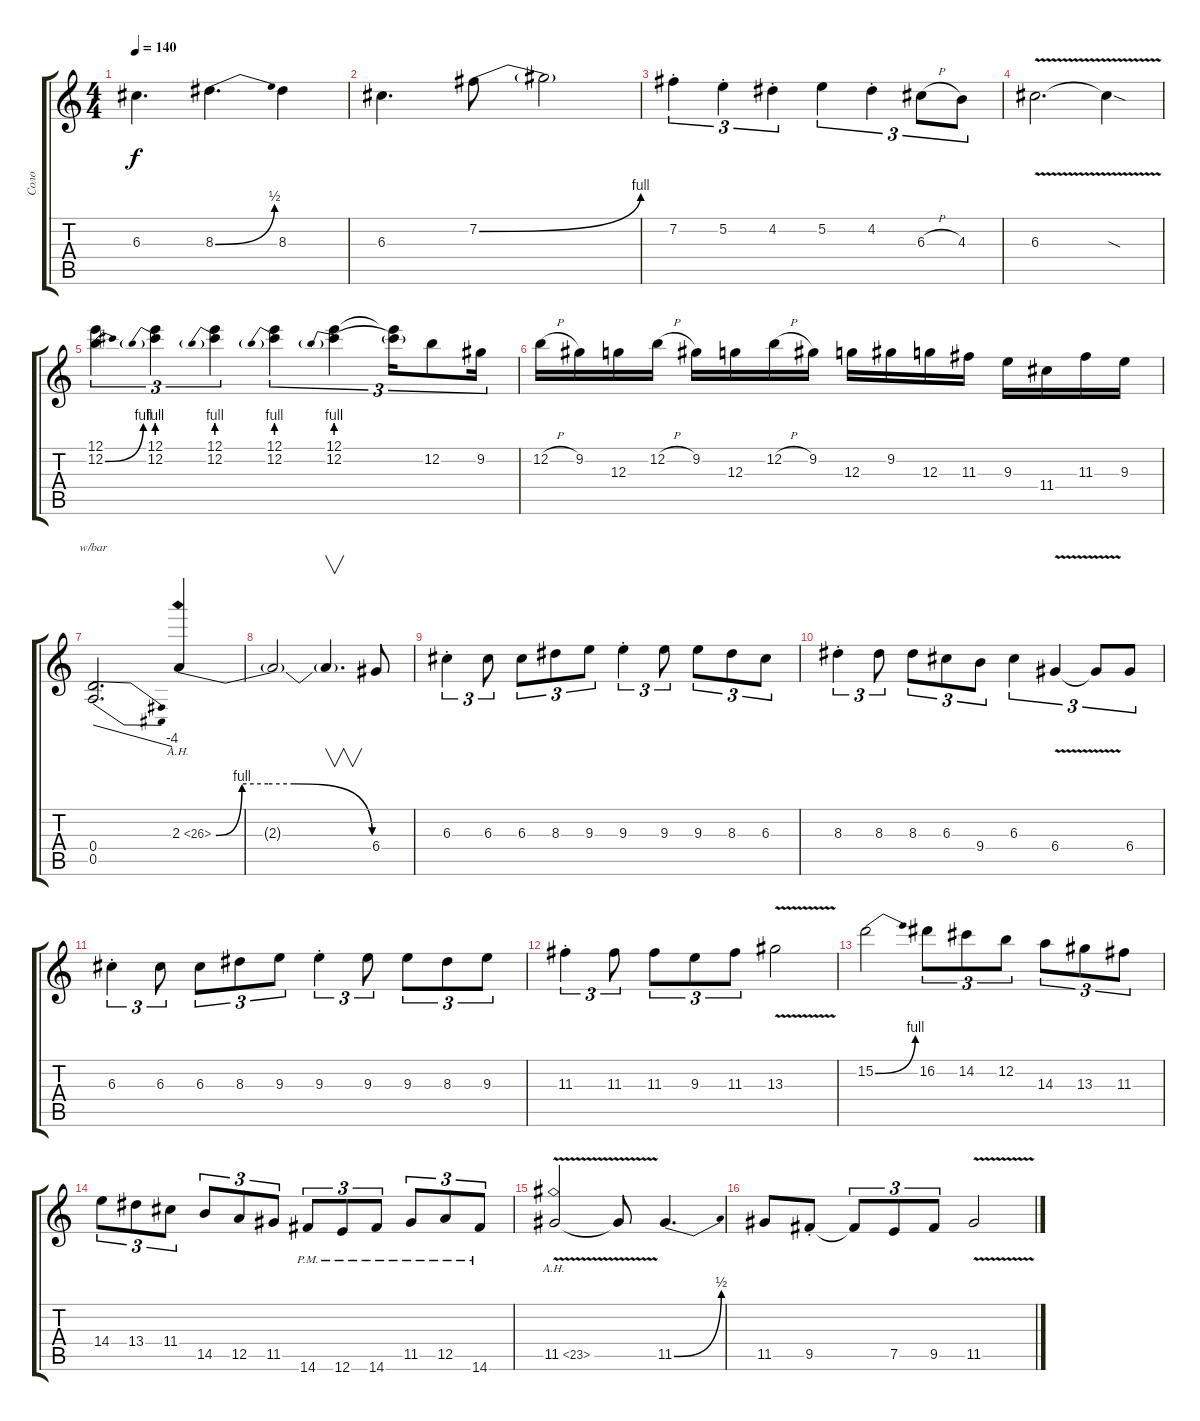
\track ("Соло" "Соло") {instrument distortionguitar}
\staff {score tabs}
\tuning (E4 B3 G3 D3 A2 E2) {hide}
\ts (4 4)
\tempo 140
\clef g2
\ks c
6.3.4{d dy f} 8.3{be (bend 0 0 60 2)}.4{d} 8.3.4 |
6.3.4{d} 7.2{be (bend 0 0 60 4)}.8 7.2{t}.2 |
7.2{st}.4{tu (3 2)} 5.2{st}.4{tu (3 2)} 4.2{st}.4{tu (3 2)} 5.2.4{tu (3 2)} 4.2{st}.4{tu (3 2)} 6.3{h}.8{tu (3 2)} 4.3.8{tu (3 2)} |
6.3{v}.2{d} 6.3{sod t}.4 |
(12.1 12.2{be (bend 0 0 60 4)}).4{tu (3 2)} (12.1 12.2{be (prebend 0 4 60 4)}).4{tu (3 2)} (12.1 12.2{be (prebend 0 4 60 4)}).4{tu (3 2)} (12.1 12.2{be (prebend 0 4 60 4)}).4{tu (3 2)} (12.1 12.2{be (prebend 0 4 60 4)}).4{tu (3 2)} (12.1{t} 12.2{t}).16{tu (3 2)} 12.2.8{tu (3 2)} 9.2.16{tu (3 2)} |
12.2{h}.16 9.2.16 12.3.16 12.2{h}.16 9.2.16 12.3.16 12.2{h}.16 9.2.16 12.3.16 9.2.16 12.3.16 11.3.16 9.3.16 11.4.16 11.3.16 9.3.16 |
(0.4 0.5).2{d tbe (dive default 0 0 60 -16)} 2.3{be (custom 0 0 10 4 20 4 30 4 60 0) ah 24}.4 |
2.3{t}.2 2.3{t}.4{v d} 6.4.8 |
6.3{st}.4{tu (3 2)} 6.3.8{tu (3 2)} 6.3.8{tu (3 2)} 8.3.8{tu (3 2)} 9.3.8{tu (3 2)} 9.3{st}.4{tu (3 2)} 9.3.8{tu (3 2)} 9.3.8{tu (3 2)} 8.3.8{tu (3 2)} 6.3.8{tu (3 2)} |
8.3{st}.4{tu (3 2)} 8.3.8{tu (3 2)} 8.3.8{tu (3 2)} 6.3.8{tu (3 2)} 9.4.8{tu (3 2)} 6.3.4{tu (3 2)} 6.4{v}.4{tu (3 2)} 6.4{t}.8{tu (3 2)} 6.4.8{tu (3 2)} |
6.3{st}.4{tu (3 2)} 6.3.8{tu (3 2)} 6.3.8{tu (3 2)} 8.3.8{tu (3 2)} 9.3.8{tu (3 2)} 9.3{st}.4{tu (3 2)} 9.3.8{tu (3 2)} 9.3.8{tu (3 2)} 8.3.8{tu (3 2)} 9.3.8{tu (3 2)} |
11.3{st}.4{tu (3 2)} 11.3.8{tu (3 2)} 11.3.8{tu (3 2)} 9.3.8{tu (3 2)} 11.3.8{tu (3 2)} 13.3{v}.2 |
15.2{be (bend 0 0 60 4)}.2 16.2.8{tu (3 2)} 14.2.8{tu (3 2)} 12.2.8{tu (3 2)} 14.3.8{tu (3 2)} 13.3.8{tu (3 2)} 11.3.8{tu (3 2)} |
14.4.8{tu (3 2)} 13.4.8{tu (3 2)} 11.4.8{tu (3 2)} 14.5.8{tu (3 2)} 12.5.8{tu (3 2)} 11.5.8{tu (3 2)} 14.6{pm}.8{tu (3 2)} 12.6{pm}.8{tu (3 2)} 14.6{pm}.8{tu (3 2)} 11.5{pm}.8{tu (3 2)} 12.5{pm}.8{tu (3 2)} 14.6{pm}.8{tu (3 2)} |
11.5{ah 12 v}.2 11.5{t}.8 11.5{be (bend 0 0 60 2)}.4{d} |
11.5.8 9.5{st}.8 9.5{t}.8{tu (3 2)} 7.5.8{tu (3 2)} 9.5.8{tu (3 2)} 11.5{v}.2
